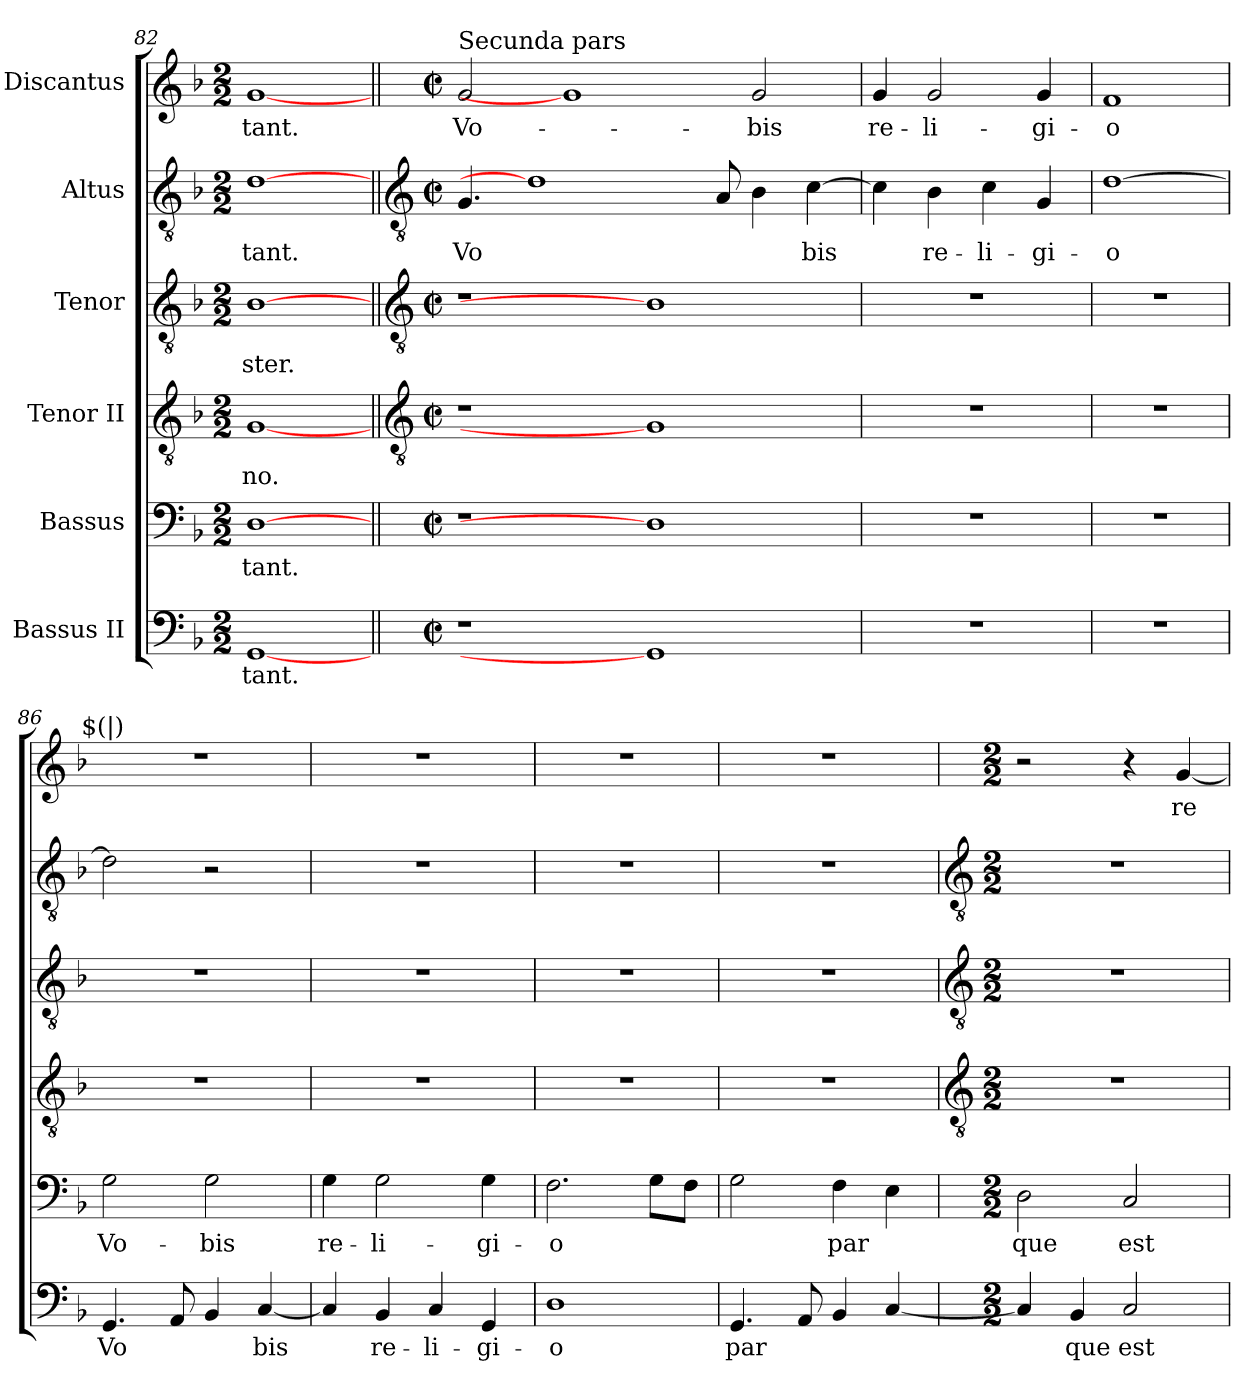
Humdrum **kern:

**kern	**text	**kern	**text	**kern	**text	**kern	**text	**kern	**text	**kern	**text
*part6	*part6	*part5	*part5	*part4	*part4	*part3	*part3	*part2	*part2	*part1	*part1
*staff6	*staff6	*staff5	*staff5	*staff4	*staff4	*staff3	*staff3	*staff2	*staff2	*staff1	*staff1
*I"Bassus II	*	*I"Bassus	*	*I"Tenor II	*	*I"Tenor	*	*I"Altus	*	*I"Discantus	*
*clefF4	*	*clefF4	*	*clefGv2	*	*clefGv2	*	*clefGv2	*	*clefG2	*
*k[b-]	*	*k[b-]	*	*k[b-]	*	*k[b-]	*	*k[b-]	*	*k[b-]	*
*F:	*	*F:	*	*F:	*	*F:	*	*F:	*	*F:	*
*M2/2	*	*M2/2	*	*M2/2	*	*M2/2	*	*M2/2	*	*M2/2	*
=82	=82	=82	=82	=82	=82	=82	=82	=82	=82	=82	=82
!	!LO:LY:b	!	!LO:LY:b	!	!LO:LY:b	!	!LO:LY:b	!	!LO:LY:b	!	!LO:LY:b
[1GG	-tant.	[1D	-tant.	[1G	-no.	[1B-	-ster.	[1d	-tant.	[1g	tant.
!!LO:LB:g=z
=83||	=83||	=83||	=83||	=83||	=83||	=83||	=83||	=83||	=83||	=83||	=83||
*	*	*	*	*clefGv2	*	*clefGv2	*	*clefGv2	*	*	*
*M2/2	*	*M2/2	*	*M2/2	*	*M2/2	*	*M2/2	*	*M2/2	*
*met(c|)	*	*met(c|)	*	*met(c|)	*	*met(c|)	*	*met(c|)	*	*met(c|)	*
!	!	!	!	!	!	!	!	!	!	!LO:TX:a:t=Secunda pars	!
!	!	!	!	!	!	!	!	!	!LO:LY:b	!	!LO:LY:b
1r	.	1r	.	1r	.	1r	.	4.G	Vo-	2g	Vo-
.	.	.	.	.	.	.	.	1d]	.	.	.
.	.	.	.	.	.	.	.	.	.	1g]	.
1GG]	.	1D]	.	1G]	.	1B-]	.	.	.	.	.
.	.	.	.	.	.	.	.	8A	.	.	.
!	!	!	!	!	!	!	!	!	!LO:LY:b	!	!LO:LY:b
.	.	.	.	.	.	.	.	4B-	--	2g	-bis
!	!	!	!	!	!	!	!	!	!LO:LY:b	!	!
.	.	.	.	.	.	.	.	[4c	bis	.	.
=84	=84	=84	=84	=84	=84	=84	=84	=84	=84	=84	=84
!	!	!	!	!	!	!	!	!	!	!	!LO:LY:b
1r	.	1r	.	1r	.	1r	.	4c]	.	4g	re-
!	!	!	!	!	!	!	!	!	!LO:LY:b	!	!LO:LY:b
.	.	.	.	.	.	.	.	4B-	re-	2g	-li-
!	!	!	!	!	!	!	!	!	!LO:LY:b	!	!
.	.	.	.	.	.	.	.	4c	-li-	.	.
!	!	!	!	!	!	!	!	!	!LO:LY:b	!	!LO:LY:b
.	.	.	.	.	.	.	.	4G	-gi-	4g	-gi-
=85	=85	=85	=85	=85	=85	=85	=85	=85	=85	=85	=85
!	!	!	!	!	!	!	!	!	!LO:LY:b	!	!LO:LY:b
1r	.	1r	.	1r	.	1r	.	[1d	-o	1f	-o
=86	=86	=86	=86	=86	=86	=86	=86	=86	=86	=86	=86
!	!	!	!	!	!	!	!	!	!	!LO:TX:a:cj:t=$(|)	!
!	!LO:LY:b	!	!LO:LY:b	!	!	!	!	!	!	!	!
4.GG	Vo	2G	Vo-	1r	.	1r	.	2d]	.	1r	.
8AA	.	.	.	.	.	.	.	.	.	.	.
!	!	!	!LO:LY:b	!	!	!	!	!	!	!	!
4BB-	.	2G	-bis	.	.	.	.	2r	.	.	.
!	!LO:LY:b	!	!	!	!	!	!	!	!	!	!
[4C	bis	.	.	.	.	.	.	.	.	.	.
=87	=87	=87	=87	=87	=87	=87	=87	=87	=87	=87	=87
!	!	!	!LO:LY:b	!	!	!	!	!	!	!	!
4C]	.	4G	re-	1r	.	1r	.	1r	.	1r	.
!	!LO:LY:b	!	!LO:LY:b	!	!	!	!	!	!	!	!
4BB-	re-	2G	-li-	.	.	.	.	.	.	.	.
!	!LO:LY:b	!	!	!	!	!	!	!	!	!	!
4C	-li-	.	.	.	.	.	.	.	.	.	.
!	!LO:LY:b	!	!LO:LY:b	!	!	!	!	!	!	!	!
4GG	-gi-	4G	-gi-	.	.	.	.	.	.	.	.
=88	=88	=88	=88	=88	=88	=88	=88	=88	=88	=88	=88
!	!LO:LY:b	!	!LO:LY:b	!	!	!	!	!	!	!	!
1D	-o	2.F	-o	1r	.	1r	.	1r	.	1r	.
.	.	8GL	.	.	.	.	.	.	.	.	.
.	.	8FJ	.	.	.	.	.	.	.	.	.
=89	=89	=89	=89	=89	=89	=89	=89	=89	=89	=89	=89
!	!LO:LY:b	!	!	!	!	!	!	!	!	!	!
4.GG	par	2G	.	1r	.	1r	.	1r	.	1r	.
8AA	.	.	.	.	.	.	.	.	.	.	.
!	!	!	!LO:LY:b	!	!	!	!	!	!	!	!
4BB-	.	4F	par	.	.	.	.	.	.	.	.
!	!	!	!LO:LY:b	!	!	!	!	!	!	!	!
[4C	.	4E	-	.	.	.	.	.	.	.	.
!!LO:LB:g=z
=90	=90	=90	=90	=90	=90	=90	=90	=90	=90	=90	=90
*	*	*	*	*clefGv2	*	*clefGv2	*	*clefGv2	*	*	*
*M2/2	*	*M2/2	*	*M2/2	*	*M2/2	*	*M2/2	*	*M2/2	*
!	!	!	!LO:LY:b	!	!	!	!	!	!	!	!
4C]	.	2D	que	1r	.	1r	.	1r	.	2r	.
!	!LO:LY:b	!	!	!	!	!	!	!	!	!	!
4BB-	que	.	.	.	.	.	.	.	.	.	.
!	!LO:LY:b	!	!LO:LY:b	!	!	!	!	!	!	!	!
2C	est	2C	est	.	.	.	.	.	.	4r	.
!	!	!	!	!	!	!	!	!	!	!	!LO:LY:b
.	.	.	.	.	.	.	.	.	.	[4g	re
=	=	=	=	=	=	=	=	=	=	=	=
*-	*-	*-	*-	*-	*-	*-	*-	*-	*-	*-	*-
